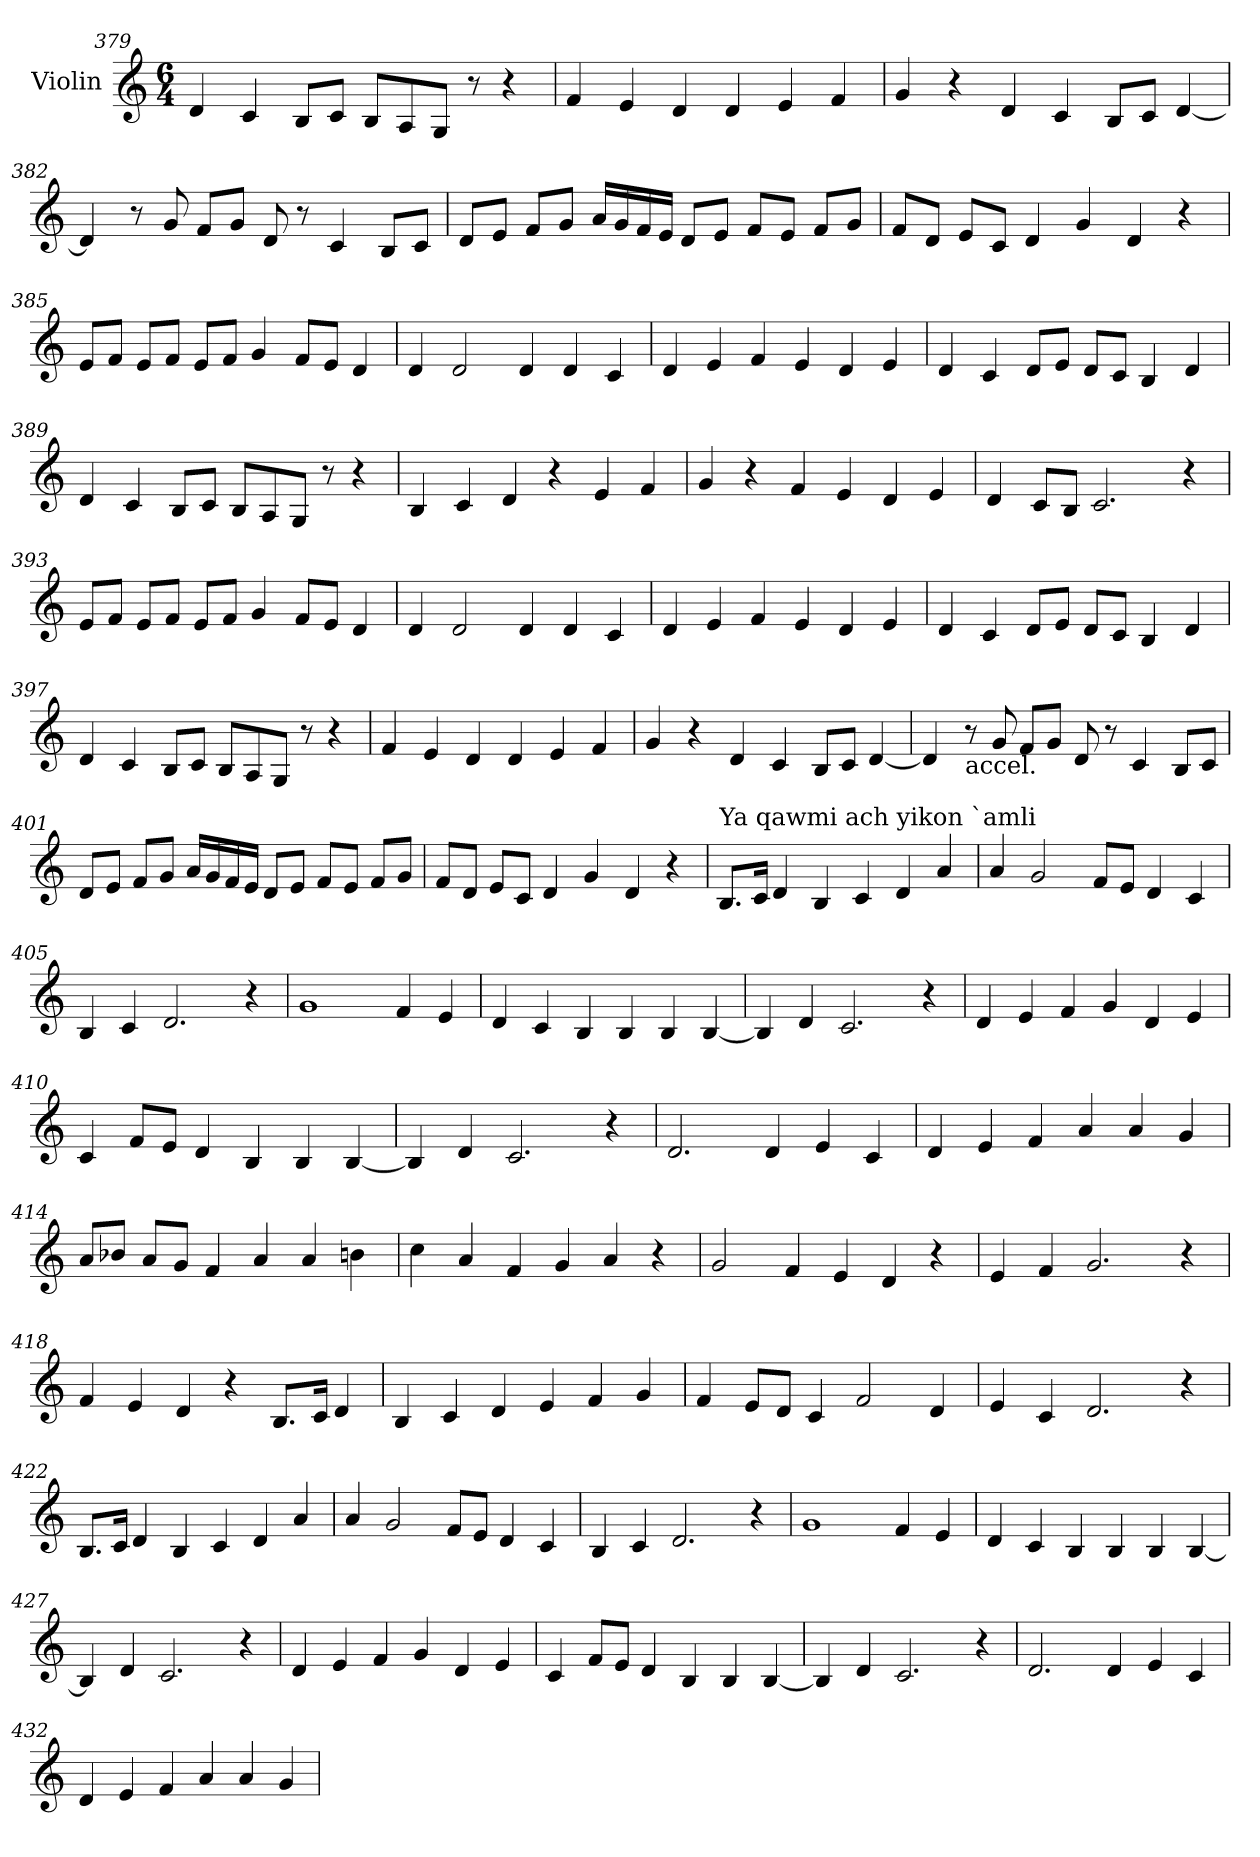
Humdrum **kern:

**kern
*part1
*staff1
*I"Violin
!!LO:PB:g=z
*clefG2
*k[]
*C:
*M6/4
=379
4d/
4c/
8B/L
8c/J
8B/L
8A/
8G/J
8r
4r
=380
4f/
4e/
4d/
4d/
4e/
4f/
!!LO:PB:g=z
=381
4g/
4r
4d/
4c/
8B/L
8c/J
[4d/
!!LO:PB:g=z
=382
4d/]
8r
8g/
8f/L
8g/J
8d/
8r
4c/
8B/L
8c/J
=383
8d/L
8e/J
8f/L
8g/J
16a/LL
16g/
16f/
16e/JJ
8d/L
8e/J
8f/L
8e/J
8f/L
8g/J
!!LO:PB:g=z
=384
8f/L
8d/J
8e/L
8c/J
4d/
4g/
4d/
4r
!!LO:PB:g=z
=385
8e/L
8f/J
8e/L
8f/J
8e/L
8f/J
4g/
8f/L
8e/J
4d/
=386
4d/
2d/
4d/
4d/
4c/
=387
4d/
4e/
4f/
4e/
4d/
4e/
!!LO:PB:g=z
=388
4d/
4c/
8d/L
8e/J
8d/L
8c/J
4B/
4d/
!!LO:PB:g=z
=389
4d/
4c/
8B/L
8c/J
8B/L
8A/
8G/J
8r
4r
=390
4B/
4c/
4d/
4r
4e/
4f/
!!LO:PB:g=z
=391
4g/
4r
4f/
4e/
4d/
4e/
=392
4d/
8c/L
8B/J
2.c/
4r
!!LO:PB:g=z
=393
8e/L
8f/J
8e/L
8f/J
8e/L
8f/J
4g/
8f/L
8e/J
4d/
=394
4d/
2d/
4d/
4d/
4c/
=395
4d/
4e/
4f/
4e/
4d/
4e/
!!LO:PB:g=z
=396
4d/
4c/
8d/L
8e/J
8d/L
8c/J
4B/
4d/
!!LO:PB:g=z
=397
4d/
4c/
8B/L
8c/J
8B/L
8A/
8G/J
8r
4r
=398
4f/
4e/
4d/
4d/
4e/
4f/
!!LO:PB:g=z
=399
4g/
4r
4d/
4c/
8B/L
8c/J
[4d/
!!LO:PB:g=z
=400
4d/]
!LO:TX:b:t=accel.
8r
8g/
8f/L
8g/J
8d/
8r
4c/
8B/L
8c/J
=401
8d/L
8e/J
8f/L
8g/J
16a/LL
16g/
16f/
16e/JJ
8d/L
8e/J
8f/L
8e/J
8f/L
8g/J
!!LO:PB:g=z
=402
8f/L
8d/J
8e/L
8c/J
4d/
4g/
4d/
4r
=403
*MM110
!LO:TX:a:t=Ya qawmi ach yikon `amli
8.B/L
16c/Jk
4d/
4B/
4c/
4d/
4a/
=404
4a/
2g/
8f/L
8e/J
4d/
4c/
!!LO:PB:g=z
=405
4B/
4c/
2.d/
4r
!!LO:PB:g=z
=406
1g
4f/
4e/
=407
4d/
4c/
4B/
4B/
4B/
[4B/
!!LO:PB:g=z
=408
4B/]
4d/
2.c/
4r
=409
4d/
4e/
4f/
4g/
4d/
4e/
!!LO:PB:g=z
=410
4c/
8f/L
8e/J
4d/
4B/
4B/
[4B/
=411
4B/]
4d/
2.c/
4r
!!LO:PB:g=z
=412
2.d/
4d/
4e/
4c/
=413
4d/
4e/
4f/
4a/
4a/
4g/
!!LO:PB:g=z
=414
8a/L
8b-X/J
8a/L
8g/J
4f/
4a/
4a/
4bn\
=415
4cc\
4a/
4f/
4g/
4a/
4r
!!LO:PB:g=z
=416
2g/
4f/
4e/
4d/
4r
=417
4e/
4f/
2.g/
4r
!!LO:PB:g=z
=418
4f/
4e/
4d/
4r
8.B/L
16c/Jk
4d/
=419
4B/
4c/
4d/
4e/
4f/
4g/
!!LO:PB:g=z
=420
4f/
8e/L
8d/J
4c/
2f/
4d/
=421
4e/
4c/
2.d/
4r
!!LO:PB:g=z
=422
8.B/L
16c/Jk
4d/
4B/
4c/
4d/
4a/
=423
4a/
2g/
8f/L
8e/J
4d/
4c/
!!LO:PB:g=z
=424
4B/
4c/
2.d/
4r
!!LO:PB:g=z
=425
1g
4f/
4e/
=426
4d/
4c/
4B/
4B/
4B/
[4B/
!!LO:PB:g=z
=427
4B/]
4d/
2.c/
4r
=428
4d/
4e/
4f/
4g/
4d/
4e/
!!LO:PB:g=z
=429
4c/
8f/L
8e/J
4d/
4B/
4B/
[4B/
=430
4B/]
4d/
2.c/
4r
!!LO:PB:g=z
=431
2.d/
4d/
4e/
4c/
=432
4d/
4e/
4f/
4a/
4a/
4g/
=
*-
